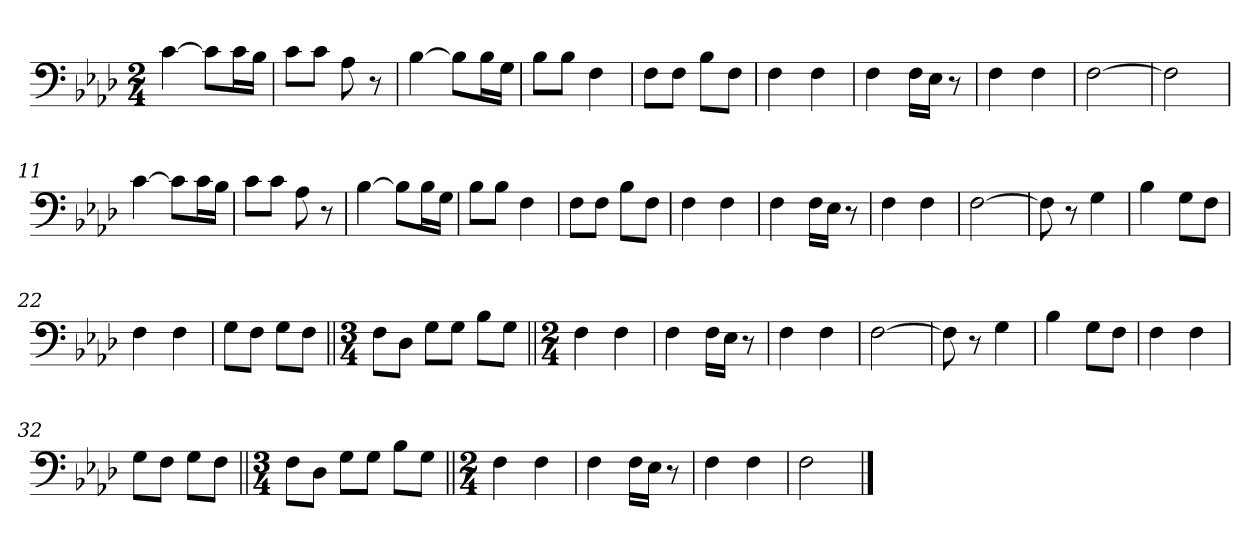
**kern
*part1
*staff1
*clefF4
*k[b-e-a-d-]
*M2/4
=1
[4c\
8c\L]
16c\L
16B-\JJ
=2
8c\L
8c\J
8A-\
8r
=3
[4B-\
8B-\L]
16B-\L
16G\JJ
=4
8B-\L
8B-\J
4F\
=5
8F\L
8F\J
8B-\L
8F\J
=6
4F\
4F\
=7
4F\
16F\LL
16E-\JJ
8r
=8
4F\
4F\
=9
[2F\
=10
2F\]
=11
[4c\
8c\L]
16c\L
16B-\JJ
=12
8c\L
8c\J
8A-\
8r
=13
[4B-\
8B-\L]
16B-\L
16G\JJ
=14
8B-\L
8B-\J
4F\
=15
8F\L
8F\J
8B-\L
8F\J
=16
4F\
4F\
=17
4F\
16F\LL
16E-\JJ
8r
=18
4F\
4F\
=19
[2F\
=20
8F\]
8r
4G\
=21
4B-\
8G\L
8F\J
=22
4F\
4F\
=23
8G\L
8F\J
8G\L
8F\J
=24||
*M3/4
8F\L
8D-\J
8G\L
8G\J
8B-\L
8G\J
=25||
*M2/4
4F\
4F\
=26
4F\
16F\LL
16E-\JJ
8r
=27
4F\
4F\
=28
[2F\
=29
8F\]
8r
4G\
=30
4B-\
8G\L
8F\J
=31
4F\
4F\
=32
8G\L
8F\J
8G\L
8F\J
=33||
*M3/4
8F\L
8D-\J
8G\L
8G\J
8B-\L
8G\J
=34||
*M2/4
4F\
4F\
=35
4F\
16F\LL
16E-\JJ
8r
=36
4F\
4F\
=37
2F\
==
*-
